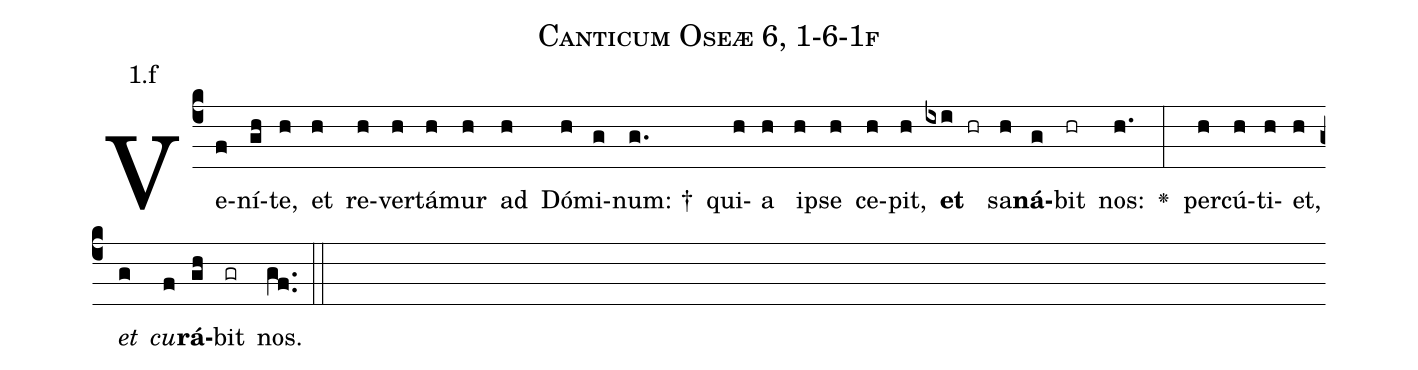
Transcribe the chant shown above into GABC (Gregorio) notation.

name: Canticum Oseæ 6, 1-6-1f;
annotation: 1.f;
%%
(c4)Ve(f)ní(gh)te,(h) et(h) re(h)ver(h)tá(h)mur(h) ad(h) Dó(h)mi(g)num: †(g.) qui(h)a(h) i(h)pse(h) ce(h)pit,(h) <b>et</b>(ixi hr) sa(h)<b>ná</b>(g)bit(hr) nos:(h.) <v>\greheightstar</v>(:) per(h)cú(h)ti(h)et,(h) <i>et</i>(g) <i>cu</i>(f)<b>rá</b>(gh)bit(gr) nos.(gf..) (::)


%E(h) u(h) o(g) u(f) a(gh) e.(gf..) (::)
